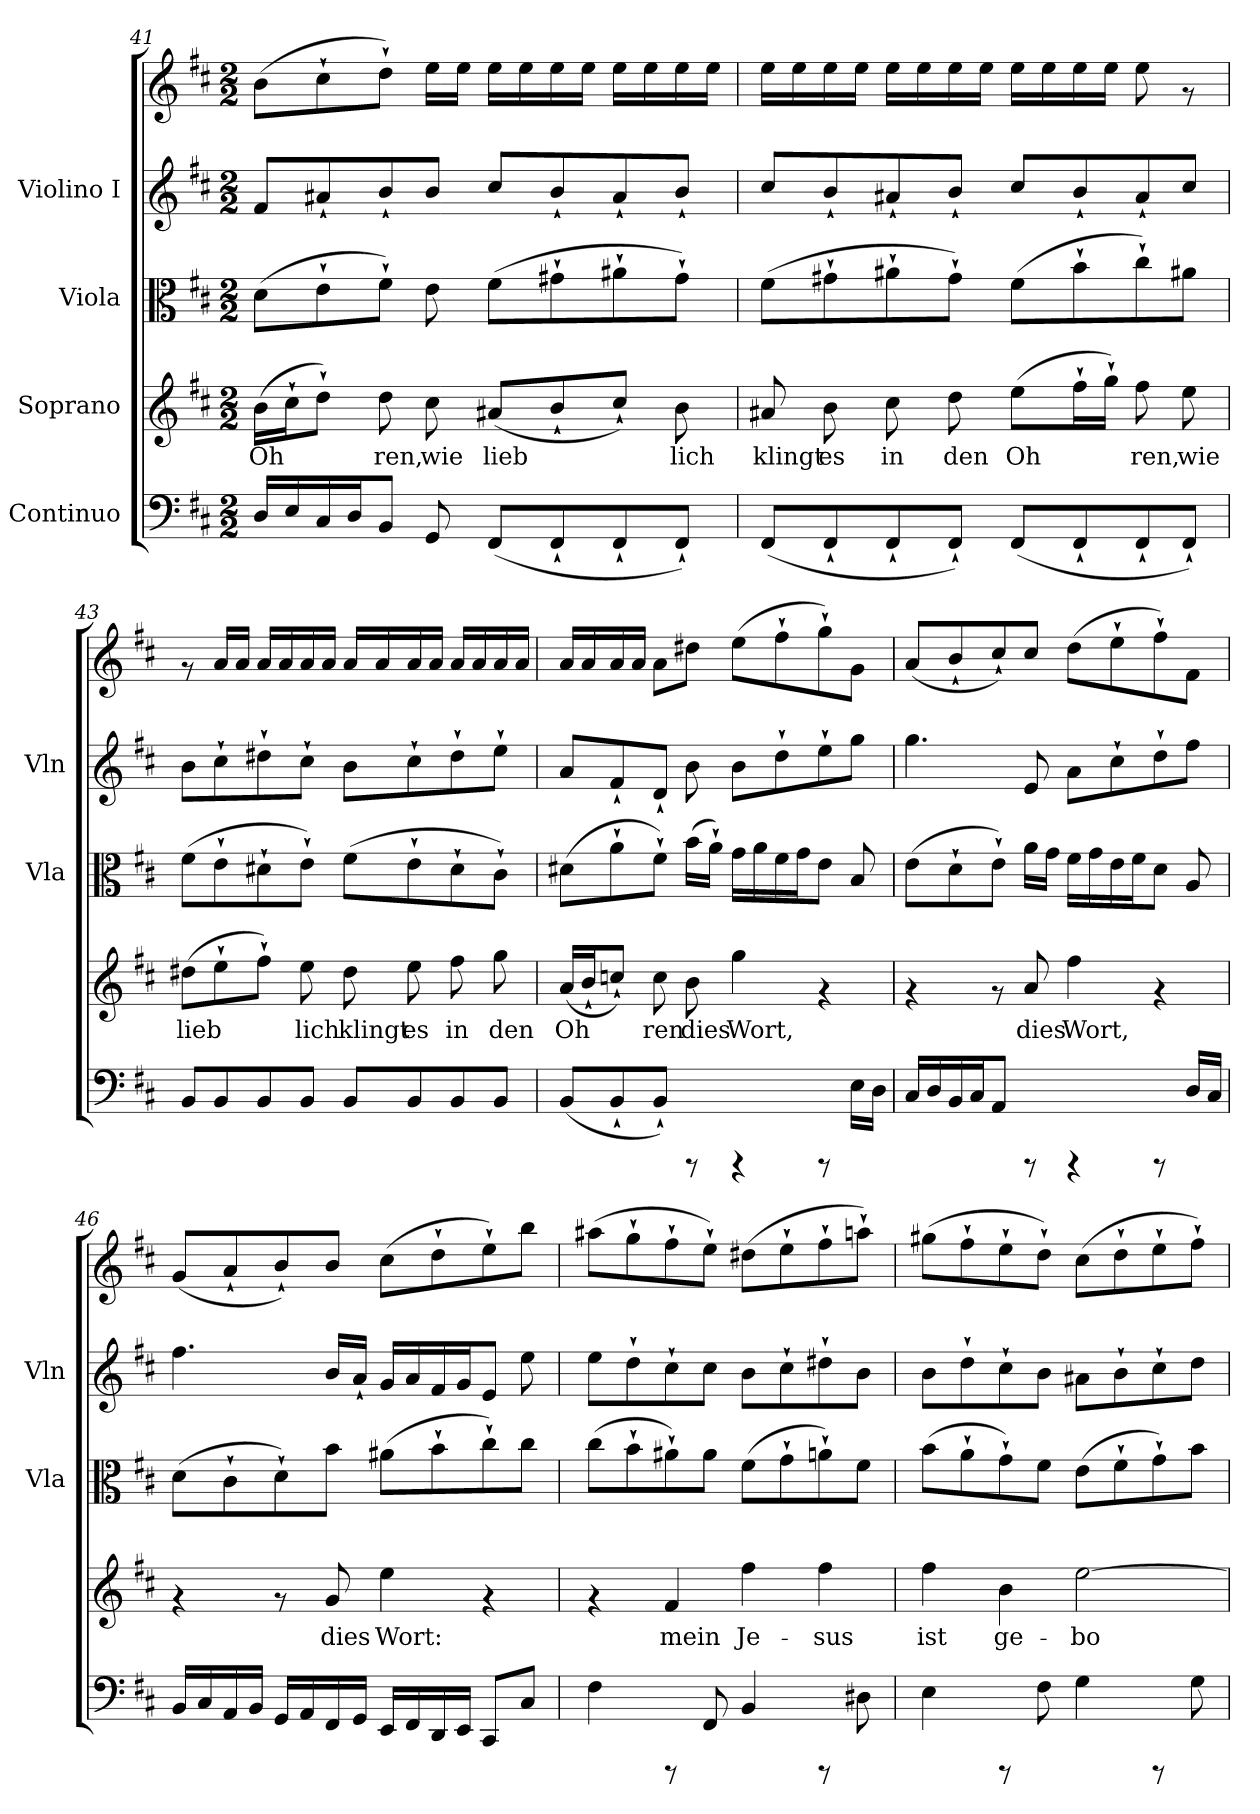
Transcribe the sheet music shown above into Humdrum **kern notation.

**kern	**kern	**text	**kern	**kern	**kern
*part4	*part3	*part3	*part2	*part1	*part1
*staff5	*staff4	*staff4	*staff3	*staff2	*staff1
*I"Continuo	*I"Soprano	*	*I"Viola	*I"Violino I	*
*	*	*	*I'Vla	*I'Vln	*
*clefF4	*clefG2	*	*clefC3	*clefG2	*clefG2
*k[f#c#]	*k[f#c#]	*	*k[f#c#]	*k[f#c#]	*k[f#c#]
*D:	*D:	*	*D:	*D:	*D:
*M2/2	*M2/2	*	*M2/2	*M2/2	*M2/2
=41	=41	=41	=41	=41	=41
!	!	!LO:LY:b:cj	!	!	!
16D/L	(>16b\L	Oh-	(>8d\L	8f#/L	(>8b\L
!	!	!LO:LY:b:cj	!	!	!
16E/	16cc#`>\	-	.	.	.
!	!	!LO:LY:b:cj	!	!	!
16C#/	8dd`>\J)	.	8e`>\	8a#X`</	8cc#`>\
16D/	.	.	.	.	.
!	!	!LO:LY:b:cj	!	!	!
8BB/J	8dd\	ren,	8f#`>\J)	8b`</	8dd`>\J)
!	!	!LO:LY:b:cj	!	!	!
8GG/	8cc#\	wie	8e\	8b/J	16ee\L
.	.	.	.	.	16ee\J
!	!	!LO:LY:b:cj	!	!	!
(>8FF#/L	(>8a#X/L	lieb-	(>8f#\L	8cc#/L	16ee\L
.	.	.	.	.	16ee\
!	!	!LO:LY:b:cj	!	!	!
8FF#`</	8b`</	-	8g#X`>\	8b`</	16ee\
.	.	.	.	.	16ee\J
!	!	!LO:LY:b:cj	!	!	!
8FF#`</	8cc#`</J)	.	8a#X`>\	8a#`</	16ee\L
.	.	.	.	.	16ee\
!	!	!LO:LY:b:cj	!	!	!
8FF#`</J)	8b\	lich	8g#`>\J)	8b`</J	16ee\
.	.	.	.	.	16ee\J
!!LO:LB:g=z
=42	=42	=42	=42	=42	=42
!	!	!LO:LY:b:cj	!	!	!
(>8FF#/L	8a#X/	klingt	(>8f#\L	8cc#/L	16ee\L
.	.	.	.	.	16ee\
!	!	!LO:LY:b:cj	!	!	!
8FF#`</	8b\	es	8g#X`>\	8b`</	16ee\
.	.	.	.	.	16ee\J
!	!	!LO:LY:b:cj	!	!	!
8FF#`</	8cc#\	in	8a#X`>\	8a#X`</	16ee\L
.	.	.	.	.	16ee\
!	!	!LO:LY:b:cj	!	!	!
8FF#`</J)	8dd\	den	8g#`>\J)	8b`</J	16ee\
.	.	.	.	.	16ee\J
!	!	!LO:LY:b:cj	!	!	!
(>8FF#/L	(>8ee\L	Oh-	(>8f#\L	8cc#/L	16ee\L
.	.	.	.	.	16ee\
!	!	!LO:LY:b:cj	!	!	!
8FF#`</	16ff#`>\	-	8b`>\	8b`</	16ee\
!	!	!LO:LY:b:cj	!	!	!
.	16gg`>\J)	.	.	.	16ee\J
!	!	!LO:LY:b:cj	!	!	!
8FF#`</	8ff#\	ren,	8cc#`>\)	8a#`</	8ee\
!	!	!LO:LY:b:cj	!	!	!
8FF#`</J)	8ee\	wie	8a#X\J	8cc#/J	8rf
=43	=43	=43	=43	=43	=43
!	!	!LO:LY:b:cj	!	!	!
8BB/L	(>8dd#X\L	lieb-	(>8f#\L	8b\L	8rf
!	!	!LO:LY:b:cj	!	!	!
8BB/	8ee`>\	-	8e`>\	8cc#`>\	16a/L
.	.	.	.	.	16a/J
!	!	!LO:LY:b:cj	!	!	!
8BB/	8ff#`>\J)	.	8d#X`>\	8dd#X`>\	16a/L
.	.	.	.	.	16a/
!	!	!LO:LY:b:cj	!	!	!
8BB/J	8ee\	lich	8e`>\J)	8cc#`>\J	16a/
.	.	.	.	.	16a/J
!	!	!LO:LY:b:cj	!	!	!
8BB/L	8dd#\	klingt	(>8f#\L	8b\L	16a/L
.	.	.	.	.	16a/
!	!	!LO:LY:b:cj	!	!	!
8BB/	8ee\	es	8e`>\	8cc#`>\	16a/
.	.	.	.	.	16a/J
!	!	!LO:LY:b:cj	!	!	!
8BB/	8ff#\	in	8d#`>\	8dd#`>\	16a/L
.	.	.	.	.	16a/
!	!	!LO:LY:b:cj	!	!	!
8BB/J	8gg\	den	8c#`>\J)	8ee`>\J	16a/
.	.	.	.	.	16a/J
!!LO:PB:g=z
=44	=44	=44	=44	=44	=44
!	!	!LO:LY:b:cj	!	!	!
(>8BB/L	(>16a/L	Oh-	(>8d#X\L	8a/L	16a/L
!	!	!LO:LY:b:cj	!	!	!
.	16b`</	-	.	.	16a/
!	!	!LO:LY:b:cj	!	!	!
8BB`</	8ccn`</J)	.	8a`>\	8f#`</	16a/
.	.	.	.	.	16a/J
!	!	!LO:LY:b:cj	!	!	!
8BB`</J)	8cc\	ren	8f#`>\J)	8d`</J	8a\L
!	!	!LO:LY:b:cj	!	!	!
8rCCC	8b\	dies	(>16b\L	8b\	8dd#X\J
.	.	.	16a`>\J)	.	.
!	!	!LO:LY:b:cj	!	!	!
4rCCC	4gg\	Wort,	16g\L	8b\L	(>8ee\L
.	.	.	16a\	.	.
.	.	.	16f#\	8dd`>\	8ff#`>\
.	.	.	16g\	.	.
8rCCC	4rf	.	8e\J	8ee`>\	8gg`>\)
16E\L	.	.	8B/	8gg\J	8g\J
16D\J	.	.	.	.	.
=45	=45	=45	=45	=45	=45
16C#/L	4rf	.	(>8e\L	4.gg\	(>8a/L
16D/	.	.	.	.	.
16BB/	.	.	8d`>\	.	8b`</
16C#/	.	.	.	.	.
8AA/J	8rf	.	8e`>\J)	.	8cc#`</)
!	!	!LO:LY:b:cj	!	!	!
8rCCC	8a/	dies	16a\L	8e/	8cc#/J
.	.	.	16g\J	.	.
!	!	!LO:LY:b:cj	!	!	!
4rCCC	4ff#\	Wort,	16f#\L	8a\L	(>8dd\L
.	.	.	16g\	.	.
.	.	.	16e\	8cc#`>\	8ee`>\
.	.	.	16f#\	.	.
8rCCC	4rf	.	8d\J	8dd`>\	8ff#`>\)
16D/L	.	.	8A/	8ff#\J	8f#\J
16C#/J	.	.	.	.	.
=46	=46	=46	=46	=46	=46
16BB/L	4rf	.	(>8d\L	4.ff#\	(>8g/L
16C#/	.	.	.	.	.
16AA/	.	.	8c#`>\	.	8a`</
16BB/J	.	.	.	.	.
16GG/L	8rf	.	8d`>\)	.	8b`</)
16AA/	.	.	.	.	.
!	!	!LO:LY:b:cj	!	!	!
16FF#/	8g/	dies	8b\J	16b/L	8b/J
16GG/J	.	.	.	16a`</J	.
!	!	!LO:LY:b:cj	!	!	!
16EE/L	4ee\	Wort:	(>8a#X\L	16g/L	(>8cc#\L
16FF#/	.	.	.	16a/	.
16DD/	.	.	8b`>\	16f#/	8dd`>\
16EE/J	.	.	.	16g/	.
8CC#/L	4rf	.	8cc#`>\)	8e/J	8ee`>\)
8C#/J	.	.	8cc#\J	8ee\	8bb\J
!!LO:LB:g=z
=47	=47	=47	=47	=47	=47
4F#\	4rf	.	(>8cc#\L	8ee\L	(>8aa#X\L
.	.	.	8b`>\	8dd`>\	8gg`>\
!	!	!LO:LY:b:cj	!	!	!
8rCCC	4f#/	mein	8a#X`>\)	8cc#`>\	8ff#`>\
8FF#/	.	.	8a#\J	8cc#\J	8ee`>\J)
!	!	!LO:LY:b:cj	!	!	!
4BB/	4ff#\	Je-	(>8f#\L	8b\L	(>8dd#X\L
.	.	.	8g`>\	8cc#`>\	8ee`>\
!	!	!LO:LY:b:cj	!	!	!
8rCCC	4ff#\	-sus	8an`>\)	8dd#X`>\	8ff#`>\
8D#X\	.	.	8f#\J	8b\J	8aan`>\J)
=48	=48	=48	=48	=48	=48
!	!	!LO:LY:b:cj	!	!	!
4E\	4ff#\	ist	(>8b\L	8b\L	(>8gg#X\L
.	.	.	8a`>\	8dd`>\	8ff#`>\
!	!	!LO:LY:b:cj	!	!	!
8rCCC	4b\	ge-	8g`>\)	8cc#`>\	8ee`>\
8F#\	.	.	8f#\J	8b\J	8dd`>\J)
!	!	!LO:LY:b:cj	!	!	!
4G\	[>2ee\	-bo-	(>8e\L	8a#X\L	(>8cc#\L
.	.	.	8f#`>\	8b`>\	8dd`>\
8rCCC	.	.	8g`>\)	8cc#`>\	8ee`>\
8G\	.	.	8b\J	8dd\J	8ff#`>\J)
=	=	=	=	=	=
*-	*-	*-	*-	*-	*-
